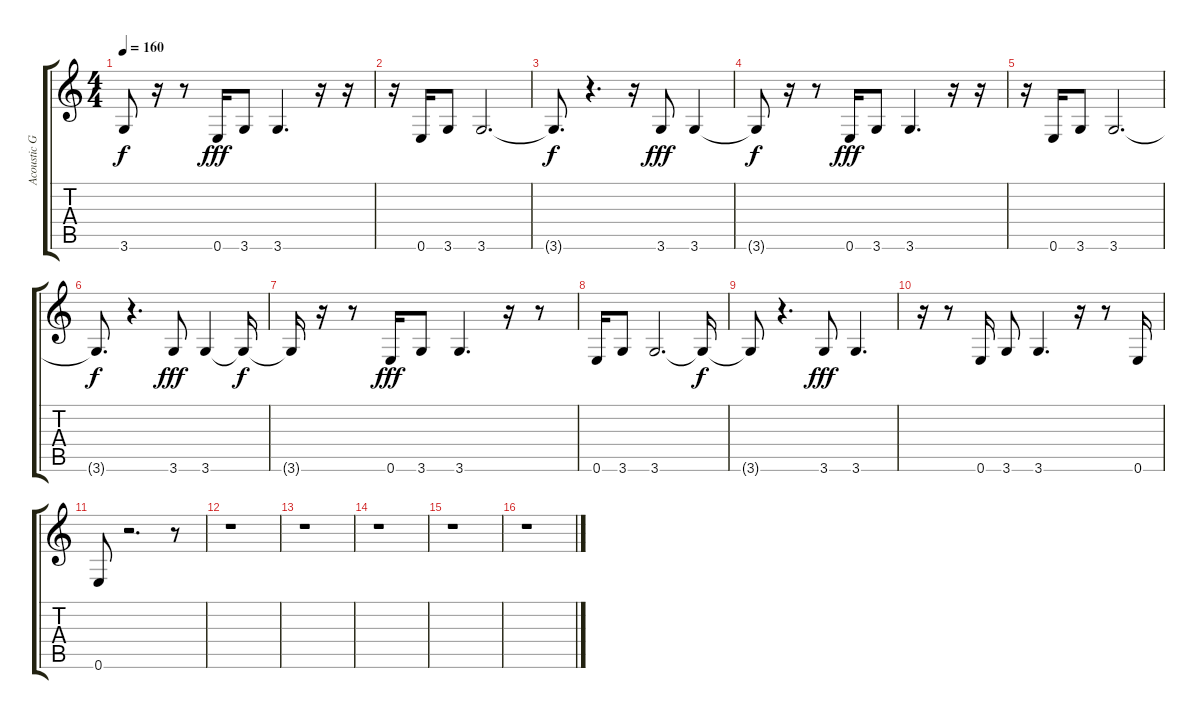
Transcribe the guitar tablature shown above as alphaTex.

\track ("Acoustic Guitar" "Acoustic G") {instrument acousticguitarnylon}
\staff {score tabs}
\tuning (E4 B3 G3 D3 A2 E2) {hide}
\ts (4 4)
\tempo 160
\clef g2
\ks c
3.6{t}.8{dy f} r.16 r.8 0.6.16{dy fff} 3.6.8 3.6.4{d} r.16 r.16 |
r.16 0.6.16 3.6.8 3.6.2{d} |
3.6{t}.8{d dy f} r.4{d} r.16 3.6.8{dy fff} 3.6.4 |
3.6{t}.8{dy f} r.16 r.8 0.6.16{dy fff} 3.6.8 3.6.4{d} r.16 r.16 |
r.16 0.6.16 3.6.8 3.6.2{d} |
3.6{t}.8{d dy f} r.4{d} 3.6.8{dy fff} 3.6.4 3.6{t}.16{dy f} |
3.6{t}.16 r.16 r.8 0.6.16{dy fff} 3.6.8 3.6.4{d} r.16 r.8 |
0.6.16 3.6.8 3.6.2{d} 3.6{t}.16{dy f} |
3.6{t}.8 r.4{d} 3.6.8{dy fff} 3.6.4{d} |
r.16 r.8 0.6.16 3.6.8 3.6.4{d} r.16 r.8 0.6.16 |
0.6.8 r.2{d} r.8 |
r.1 |
r.1 |
r.1 |
r.1 |
r.1
